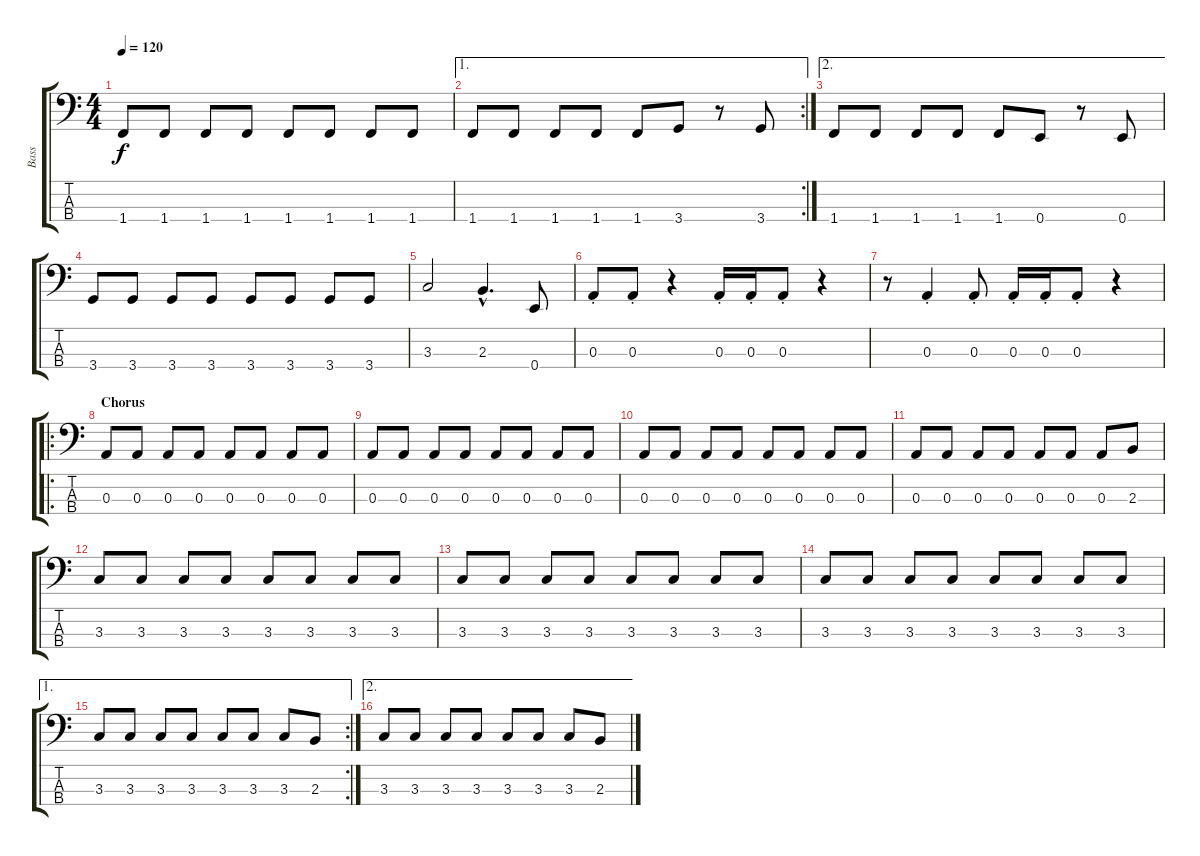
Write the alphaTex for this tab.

\track ("Bass" "Bass") {instrument electricbassfinger}
\staff {score tabs}
\tuning (G2 D2 A1 E1) {hide}
\ts (4 4)
\tempo 120
\clef f4
\ks c
1.4.8{dy f} 1.4.8 1.4.8 1.4.8 1.4.8 1.4.8 1.4.8 1.4.8 |
\ae 1
\rc 2
1.4.8 1.4.8 1.4.8 1.4.8 1.4.8 3.4.8 r.8 3.4.8 |
\ae 2
1.4.8 1.4.8 1.4.8 1.4.8 1.4.8 0.4.8 r.8 0.4.8 |
3.4.8 3.4.8 3.4.8 3.4.8 3.4.8 3.4.8 3.4.8 3.4.8 |
3.3.2 2.3{hac}.4{d} 0.4.8 |
0.3{st}.8 0.3{st}.8 r.4 0.3{st}.16 0.3{st}.16 0.3{st}.8 r.4 |
r.8 0.3{st}.4 0.3{st}.8 0.3{st}.16 0.3{st}.16 0.3{st}.8 r.4 |
\ro
\section ("" "Chorus")
0.3.8{volume 16 instrument electricbassfinger} 0.3.8 0.3.8 0.3.8 0.3.8 0.3.8 0.3.8 0.3.8 |
0.3.8 0.3.8 0.3.8 0.3.8 0.3.8 0.3.8 0.3.8 0.3.8 |
0.3.8{volume 16 instrument electricbassfinger} 0.3.8 0.3.8 0.3.8 0.3.8 0.3.8 0.3.8 0.3.8 |
0.3.8 0.3.8 0.3.8 0.3.8 0.3.8 0.3.8 0.3.8 2.3.8 |
3.3.8 3.3.8 3.3.8 3.3.8 3.3.8 3.3.8 3.3.8 3.3.8 |
3.3.8 3.3.8 3.3.8 3.3.8 3.3.8 3.3.8 3.3.8 3.3.8 |
3.3.8 3.3.8 3.3.8 3.3.8 3.3.8 3.3.8 3.3.8 3.3.8 |
\ae 1
\rc 2
3.3.8 3.3.8 3.3.8 3.3.8 3.3.8 3.3.8 3.3.8 2.3.8 |
\ae 2
3.3.8 3.3.8 3.3.8 3.3.8 3.3.8 3.3.8 3.3.8 2.3.8
